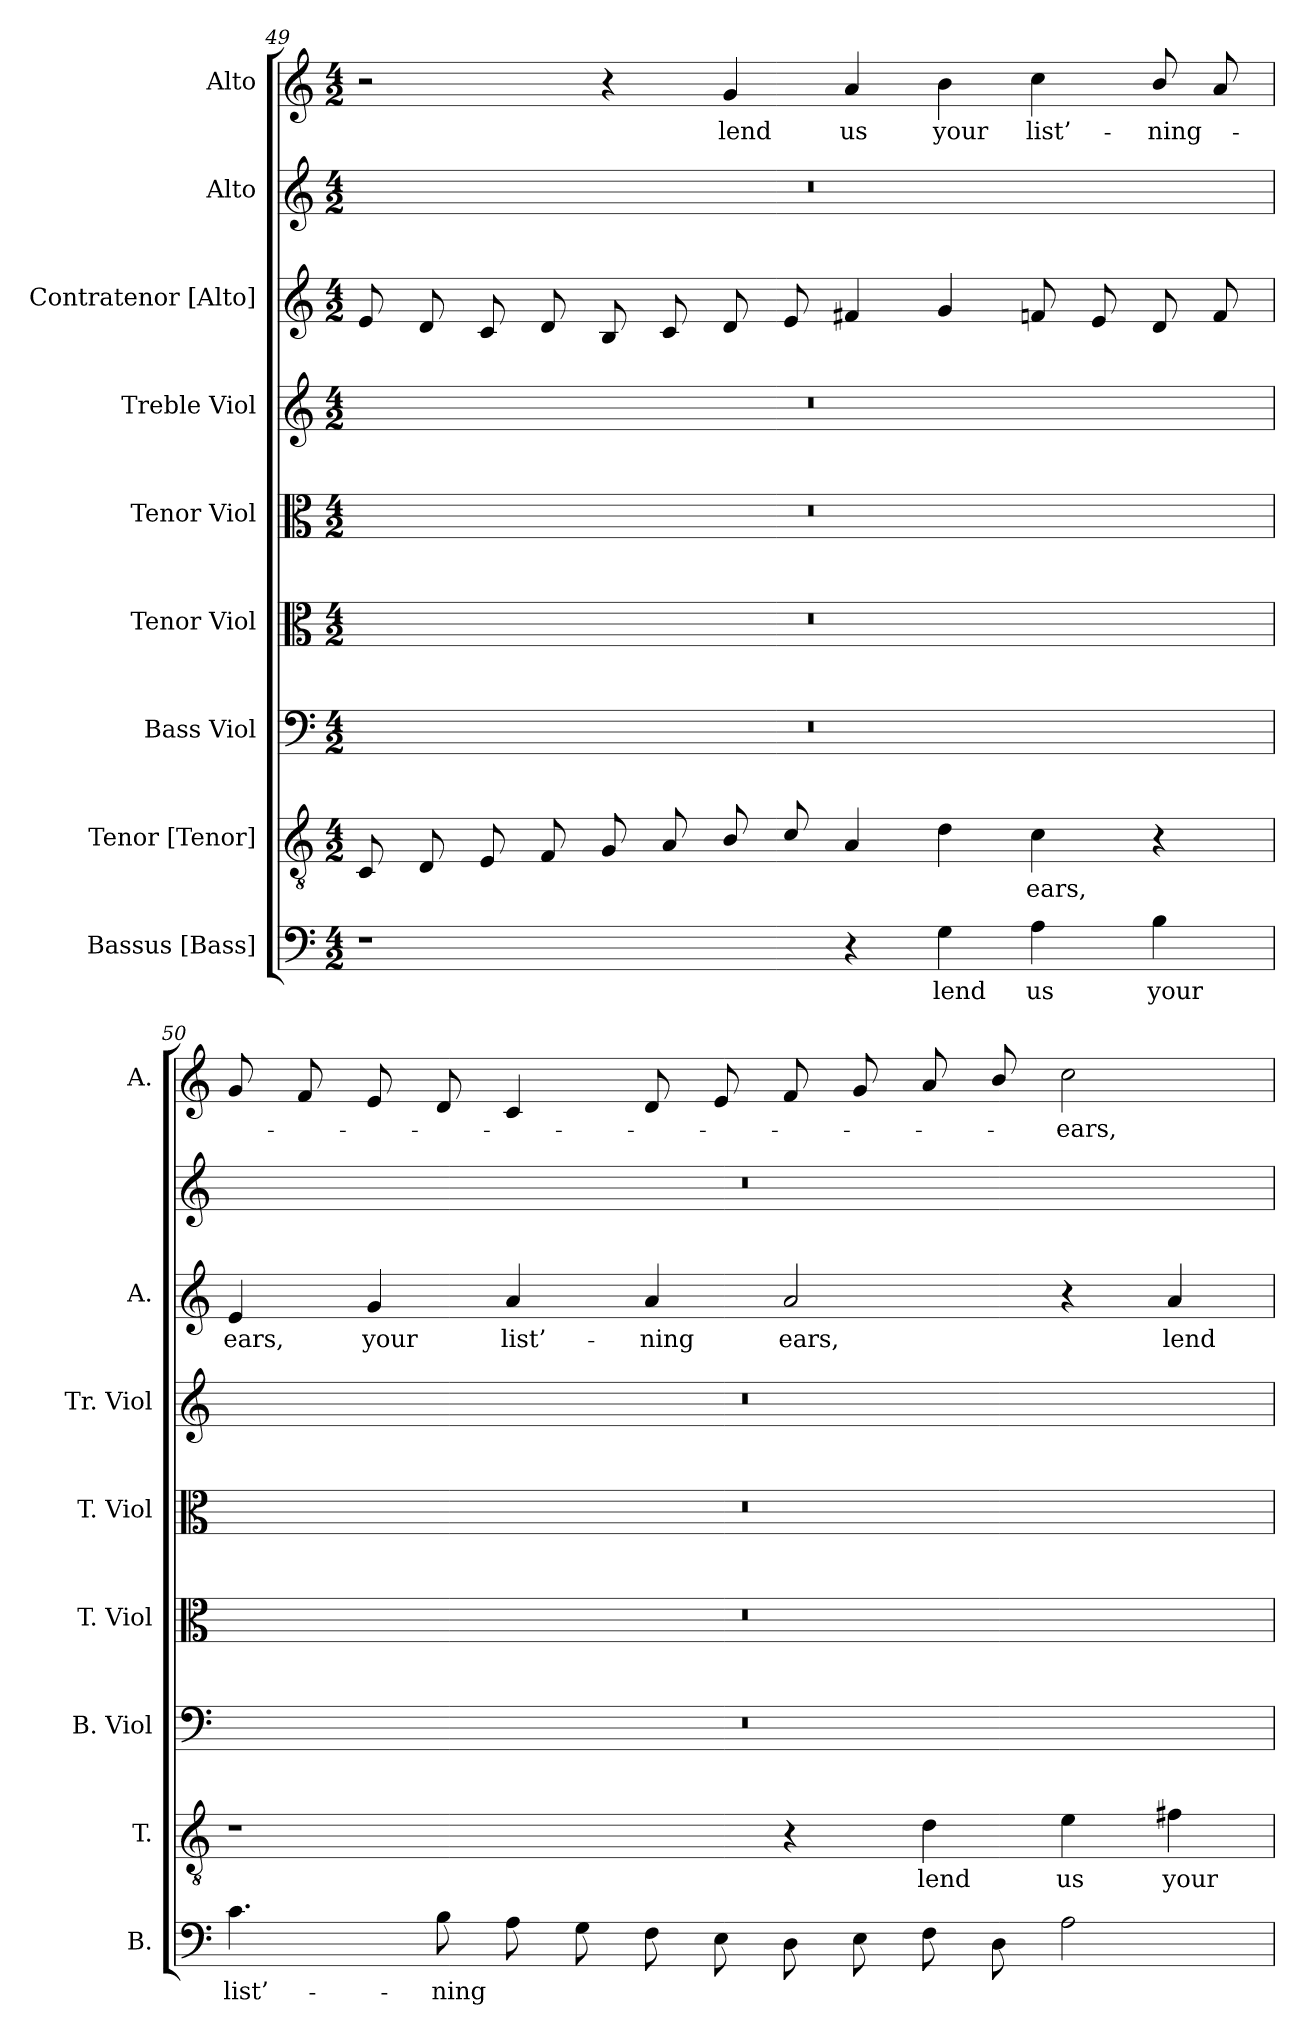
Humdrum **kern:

**kern	**text	**kern	**text	**kern	**kern	**kern	**kern	**kern	**text	**kern	**kern	**text
*part9	*part9	*part8	*part8	*part7	*part6	*part5	*part4	*part3	*part3	*part2	*part1	*part1
*staff9	*staff9	*staff8	*staff8	*staff7	*staff6	*staff5	*staff4	*staff3	*staff3	*staff2	*staff1	*staff1
*I"Bassus [Bass]	*	*I"Tenor [Tenor]	*	*I"Bass Viol	*I"Tenor Viol	*I"Tenor Viol	*I"Treble Viol	*I"Contratenor [Alto]	*	*I"Alto	*I"Alto	*
*I'B.	*	*I'T.	*	*I'B. Viol	*I'T. Viol	*I'T. Viol	*I'Tr. Viol	*I'A.	*	*	*I'A.	*
*clefF4	*	*clefGv2	*	*clefF4	*clefC3	*clefC3	*clefG2	*clefG2	*	*clefG2	*clefG2	*
*	*	*ITrd7c12	*	*	*	*	*	*	*	*	*	*
*k[]	*	*k[]	*	*k[]	*k[]	*k[]	*k[]	*k[]	*	*k[]	*k[]	*
*C:	*	*C:	*	*C:	*C:	*C:	*C:	*C:	*	*C:	*C:	*
*M4/2	*	*M4/2	*	*M4/2	*M4/2	*M4/2	*M4/2	*M4/2	*	*M4/2	*M4/2	*
=49	=49	=49	=49	=49	=49	=49	=49	=49	=49	=49	=49	=49
!	!	!	!	!LO:N:vis=1	!LO:N:vis=1	!LO:N:vis=1	!LO:N:vis=1	!	!	!LO:N:vis=1	!	!
1r	.	8CCi/	.	0r	0r	0r	0r	8ei/	.	0r	2r	.
.	.	8DDi/	.	.	.	.	.	8di/	.	.	.	.
.	.	8EEi/	.	.	.	.	.	8ci/	.	.	.	.
.	.	8FFi/	.	.	.	.	.	8di/	.	.	.	.
.	.	8GGi/	.	.	.	.	.	8Bi/	.	.	4r	.
.	.	8AAi/	.	.	.	.	.	8ci/	.	.	.	.
!	!	!	!	!	!	!	!	!	!	!	!	!LO:LY:b:color=#000000
.	.	8BBi/	.	.	.	.	.	8di/	.	.	4gi/	lend
.	.	8Ci/	.	.	.	.	.	8ei/	.	.	.	.
!	!	!	!	!	!	!	!	!	!	!	!	!LO:LY:b:color=#000000
4r	.	4AAi/	.	.	.	.	.	4f#Xi/	.	.	4ai/	us
!	!LO:LY:b:color=#000000	!	!	!	!	!	!	!	!	!	!	!
!	!	!	!	!	!	!	!	!	!	!	!	!LO:LY:b:color=#000000
4Gi\	lend	4Di\	.	.	.	.	.	4gi/	.	.	4bi\	your
!	!LO:LY:b:color=#000000	!	!	!	!	!	!	!	!	!	!	!
!	!	!	!LO:LY:b:color=#000000	!	!	!	!	!	!	!	!	!
!	!	!	!	!	!	!	!	!	!	!	!	!LO:LY:b:color=#000000
4Ai\	us	4Ci\	ears,	.	.	.	.	8fni/	.	.	4cci\	list’-
.	.	.	.	.	.	.	.	8ei/	.	.	.	.
!	!LO:LY:b:color=#000000	!	!	!	!	!	!	!	!	!	!	!
!	!	!	!	!	!	!	!	!	!	!	!	!LO:LY:b:color=#000000
4Bi\	your	4r	.	.	.	.	.	8di/	.	.	8bi/	-ning-
.	.	.	.	.	.	.	.	8fi/	.	.	8ai/	.
!!LO:LB:g=z
=50	=50	=50	=50	=50	=50	=50	=50	=50	=50	=50	=50	=50
!	!LO:LY:b:color=#000000	!	!	!LO:N:vis=1	!LO:N:vis=1	!LO:N:vis=1	!LO:N:vis=1	!	!	!	!	!
!	!	!	!	!	!	!	!	!	!LO:LY:b:color=#000000	!LO:N:vis=1	!	!
4.ci\	list’-	1r	.	0r	0r	0r	0r	4ei/	ears,	0r	8gi/	.
.	.	.	.	.	.	.	.	.	.	.	8fi/	.
!	!	!	!	!	!	!	!	!	!LO:LY:b:color=#000000	!	!	!
.	.	.	.	.	.	.	.	4gi/	your	.	8ei/	.
!	!LO:LY:b:color=#000000	!	!	!	!	!	!	!	!	!	!	!
8Bi\	-ning	.	.	.	.	.	.	.	.	.	8di/	.
!	!	!	!	!	!	!	!	!	!LO:LY:b:color=#000000	!	!	!
8Ai\	.	.	.	.	.	.	.	4ai/	list’-	.	4ci/	.
8Gi\	.	.	.	.	.	.	.	.	.	.	.	.
!	!	!	!	!	!	!	!	!	!LO:LY:b:color=#000000	!	!	!
8Fi\	.	.	.	.	.	.	.	4ai/	-ning	.	8di/	.
8Ei\	.	.	.	.	.	.	.	.	.	.	8ei/	.
!	!	!	!	!	!	!	!	!	!LO:LY:b:color=#000000	!	!	!
8Di\	.	4r	.	.	.	.	.	2ai/	ears,	.	8fi/	.
8Ei\	.	.	.	.	.	.	.	.	.	.	8gi/	.
!	!	!	!LO:LY:b:color=#000000	!	!	!	!	!	!	!	!	!
8Fi\	.	4Di\	lend	.	.	.	.	.	.	.	8ai/	.
8Di\	.	.	.	.	.	.	.	.	.	.	8bi/	.
!	!	!	!LO:LY:b:color=#000000	!	!	!	!	!	!	!	!	!
!	!	!	!	!	!	!	!	!	!	!	!	!LO:LY:b:color=#000000
2Ai\	.	4Ei\	us	.	.	.	.	4r	.	.	2cci\	-ears,
!	!	!	!LO:LY:b:color=#000000	!	!	!	!	!	!	!	!	!
!	!	!	!	!	!	!	!	!	!LO:LY:b:color=#000000	!	!	!
.	.	4F#Xi\	your	.	.	.	.	4ai/	lend	.	.	.
=	=	=	=	=	=	=	=	=	=	=	=	=
*-	*-	*-	*-	*-	*-	*-	*-	*-	*-	*-	*-	*-
